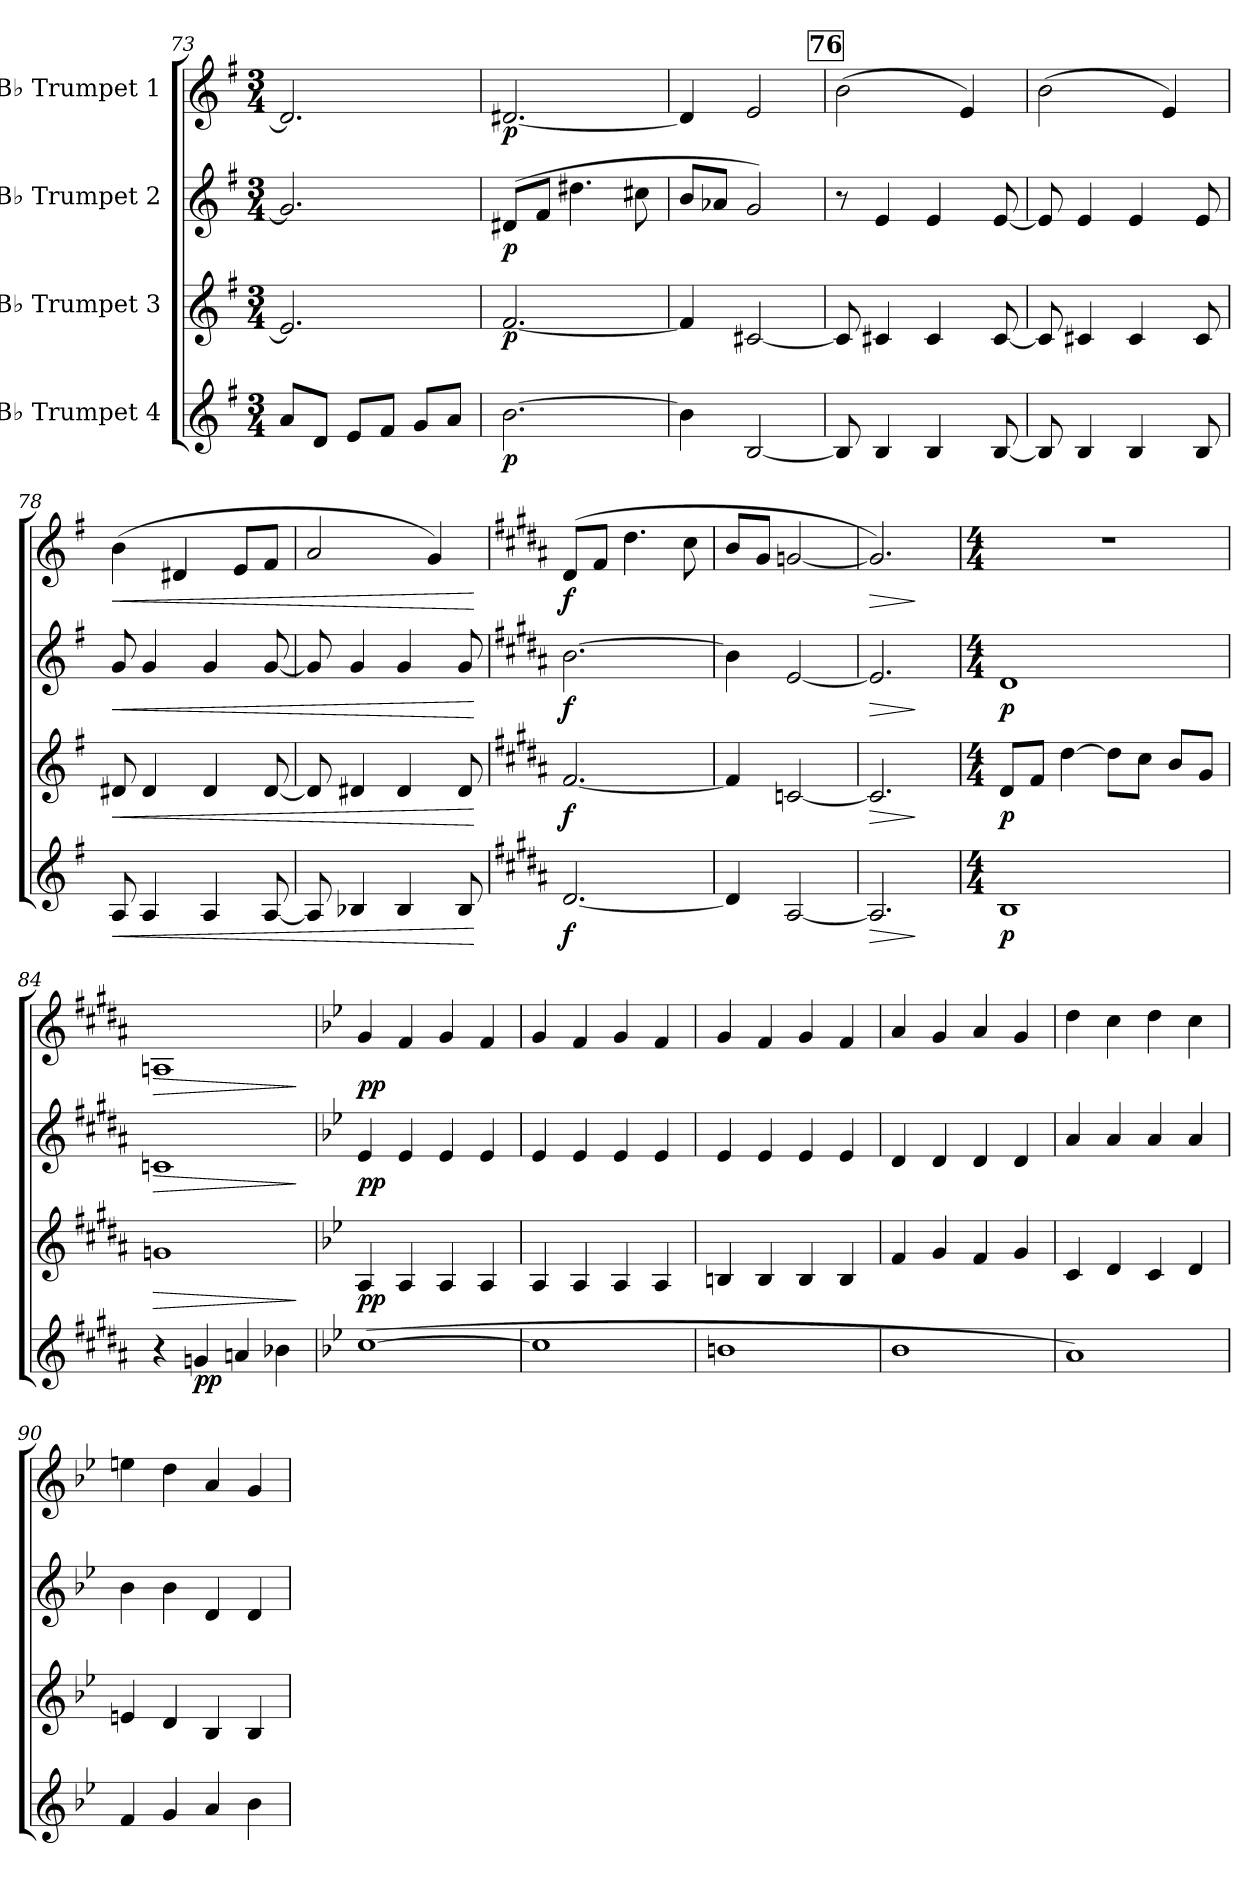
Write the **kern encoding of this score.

**kern	**dynam	**kern	**dynam	**kern	**dynam	**kern	**dynam
*part4	*part4	*part3	*part3	*part2	*part2	*part1	*part1
*staff4	*staff4	*staff3	*staff3	*staff2	*staff2	*staff1	*staff1
*I"B♭ Trumpet 4	*	*I"B♭ Trumpet 3	*	*I"B♭ Trumpet 2	*	*I"B♭ Trumpet 1	*
*clefG2	*	*clefG2	*	*clefG2	*	*clefG2	*
*ITrd1c2	*	*ITrd1c2	*	*ITrd1c2	*	*ITrd1c2	*
*k[b-]	*	*k[b-]	*	*k[b-]	*	*k[b-]	*
*M3/4	*	*M3/4	*	*M3/4	*	*M3/4	*
=73	=73	=73	=73	=73	=73	=73	=73
8g/L	.	2.d/]	.	2.f/]	.	2.c/]	.
8c/J	.	.	.	.	.	.	.
8d/L	.	.	.	.	.	.	.
8e/J	.	.	.	.	.	.	.
8f/L	.	.	.	.	.	.	.
8g/J	.	.	.	.	.	.	.
=74	=74	=74	=74	=74	=74	=74	=74
*	*	*	*	*	*	*MM68	*
!	!LO:DY:b	!	!LO:DY:b	!	!LO:DY:b	!	!LO:DY:b
[2.a\	p	[2.e/	p	(8c#X/L	p	[2.c#X/	p
.	.	.	.	8e/J	.	.	.
.	.	.	.	4.cc#X\	.	.	.
.	.	.	.	8bn\	.	.	.
=75	=75	=75	=75	=75	=75	=75	=75
4a\]	.	4e/]	.	8a/L	.	4c#/]	.
.	.	.	.	8g-X/J	.	.	.
[2A/	.	[2Bn/	.	2f/)	.	2d/	.
!!LO:REH:place=s1:a:B:fs=14:t=76
=76	=76	=76	=76	=76	=76	=76	=76
8A/]	.	8B/]	.	8r	.	(2a\	.
4A/	.	4Bn/	.	4d/	.	.	.
4A/	.	4B/	.	4d/	.	.	.
.	.	.	.	.	.	4d/)	.
[8A/	.	[8B/	.	[8d/	.	.	.
!!LO:LB:g=z
=77	=77	=77	=77	=77	=77	=77	=77
8A/]	.	8B/]	.	8d/]	.	(2a\	.
4A/	.	4Bn/	.	4d/	.	.	.
4A/	.	4B/	.	4d/	.	.	.
.	.	.	.	.	.	4d/)	.
8A/	.	8B/	.	8d/	.	.	.
=78	=78	=78	=78	=78	=78	=78	=78
!	!LO:HP:b	!	!LO:HP:b	!	!LO:HP:b	!	!LO:HP:b
8G/	<	8c#X/	<	8f/	<	(4a\	<
4G/	.	4c#/	.	4f/	.	.	.
.	.	.	.	.	.	4c#X/	.
4G/	.	4c#/	.	4f/	.	.	.
.	.	.	.	.	.	8d/L	.
[8G/	.	[8c#/	.	[8f/	.	8e/J	.
=79	=79	=79	=79	=79	=79	=79	=79
8G/]	.	8c#/]	.	8f/]	.	2g/	.
4A-X/	.	4c#X/	.	4f/	.	.	.
4A-/	.	4c#/	.	4f/	.	.	.
.	.	.	.	.	.	4f/)	.
8A-/	.	8c#/	.	8f/	.	.	.
.	[	.	[	.	[	.	[
=80	=80	=80	=80	=80	=80	=80	=80
*k[f#c#g#]	*	*k[f#c#g#]	*	*k[f#c#g#]	*	*k[f#c#g#]	*
!	!LO:DY:b	!	!LO:DY:b	!	!LO:DY:b	!	!LO:DY:b
[2.c#/	f	[2.e/	f	[2.a\	f	(8c#/L	f
.	.	.	.	.	.	8e/J	.
.	.	.	.	.	.	4.cc#\	.
.	.	.	.	.	.	8b\	.
=81	=81	=81	=81	=81	=81	=81	=81
4c#/]	.	4e/]	.	4a\]	.	8a/L	.
.	.	.	.	.	.	8f#/J	.
[2G#/	.	[2B-X/	.	[2d/	.	[2fn/	.
=82	=82	=82	=82	=82	=82	=82	=82
!	!LO:HP:b	!	!LO:HP:b	!	!LO:HP:b	!	!LO:HP:b
2.G#/]	>	2.B-/]	>	2.d/]	>	2.f/])	>
.	]	.	]	.	]	.	]
!!LO:PB:g=z
=83	=83	=83	=83	=83	=83	=83	=83
!!LO:REH:place=s1:a:B:fs=14:t=83
*M4/4	*	*M4/4	*	*M4/4	*	*M4/4	*
*	*	*	*	*	*	*MM60	*
!	!LO:DY:b	!	!LO:DY:b	!	!LO:DY:b	!	!
1A	p	8c#/L	p	1c#	p	1r	.
.	.	8e/J	.	.	.	.	.
.	.	[4cc#\	.	.	.	.	.
.	.	8cc#\L]	.	.	.	.	.
.	.	8b\J	.	.	.	.	.
.	.	8a/L	.	.	.	.	.
.	.	8f#/J	.	.	.	.	.
=84	=84	=84	=84	=84	=84	=84	=84
!	!	!	!LO:HP:b	!	!LO:HP:b	!	!LO:HP:b
4r	.	1fn	>	1B-X	>	1Gn	>
!	!LO:DY:b	!	!	!	!	!	!
4fn/	pp	.	.	.	.	.	.
4gn/	.	.	.	.	.	.	.
4a-X\	.	.	.	.	.	.	.
.	.	.	]	.	]	.	]
=85	=85	=85	=85	=85	=85	=85	=85
*k[b-e-a-d-]	*	*k[b-e-a-d-]	*	*k[b-e-a-d-]	*	*k[b-e-a-d-]	*
!	!	!	!LO:DY:b	!	!LO:DY:b	!	!LO:DY:b
([1b-	.	4G/	pp	4d-/	pp	4f/	pp
.	.	4G/	.	4d-/	.	4e-/	.
.	.	4G/	.	4d-/	.	4f/	.
.	.	4G/	.	4d-/	.	4e-/	.
=86	=86	=86	=86	=86	=86	=86	=86
1b-]	.	4G/	.	4d-/	.	4f/	.
.	.	4G/	.	4d-/	.	4e-/	.
.	.	4G/	.	4d-/	.	4f/	.
.	.	4G/	.	4d-/	.	4e-/	.
=87	=87	=87	=87	=87	=87	=87	=87
1an	.	4An/	.	4d-/	.	4f/	.
.	.	4A/	.	4d-/	.	4e-/	.
.	.	4A/	.	4d-/	.	4f/	.
.	.	4A/	.	4d-/	.	4e-/	.
=88	=88	=88	=88	=88	=88	=88	=88
1a-	.	4e-/	.	4c/	.	4g/	.
.	.	4f/	.	4c/	.	4f/	.
.	.	4e-/	.	4c/	.	4g/	.
.	.	4f/	.	4c/	.	4f/	.
!!LO:LB:g=z
=89	=89	=89	=89	=89	=89	=89	=89
1g)	.	4B-/	.	4g/	.	4cc\	.
.	.	4c/	.	4g/	.	4b-\	.
.	.	4B-/	.	4g/	.	4cc\	.
.	.	4c/	.	4g/	.	4b-\	.
=90	=90	=90	=90	=90	=90	=90	=90
4e-/	.	4dn/	.	4a-\	.	4ddn\	.
4f/	.	4c/	.	4a-\	.	4cc\	.
4g/	.	4A-/	.	4c/	.	4g/	.
4a-\	.	4A-/	.	4c/	.	4f/	.
=	=	=	=	=	=	=	=
*-	*-	*-	*-	*-	*-	*-	*-
